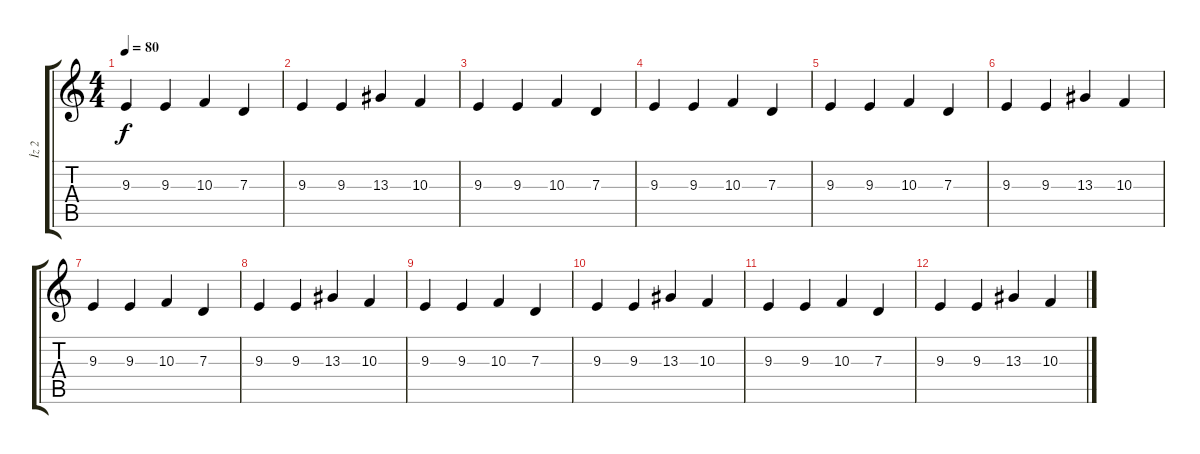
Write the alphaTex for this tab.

\track ("İz 2" "İz 2") {instrument sitar}
\staff {score tabs}
\tuning (E4 B3 G3 D3 A2 E2) {hide}
\ts (4 4)
\tempo 80
\clef g2
\ks c
9.3.4{dy f} 9.3.4 10.3.4 7.3.4 |
9.3.4 9.3.4 13.3.4 10.3.4 |
9.3.4 9.3.4 10.3.4 7.3.4 |
9.3.4 9.3.4 10.3.4 7.3.4 |
9.3.4 9.3.4 10.3.4 7.3.4 |
9.3.4 9.3.4 13.3.4 10.3.4 |
9.3.4 9.3.4 10.3.4 7.3.4 |
9.3.4 9.3.4 13.3.4 10.3.4 |
9.3.4 9.3.4 10.3.4 7.3.4 |
9.3.4 9.3.4 13.3.4 10.3.4 |
9.3.4 9.3.4 10.3.4 7.3.4 |
9.3.4 9.3.4 13.3.4 10.3.4
